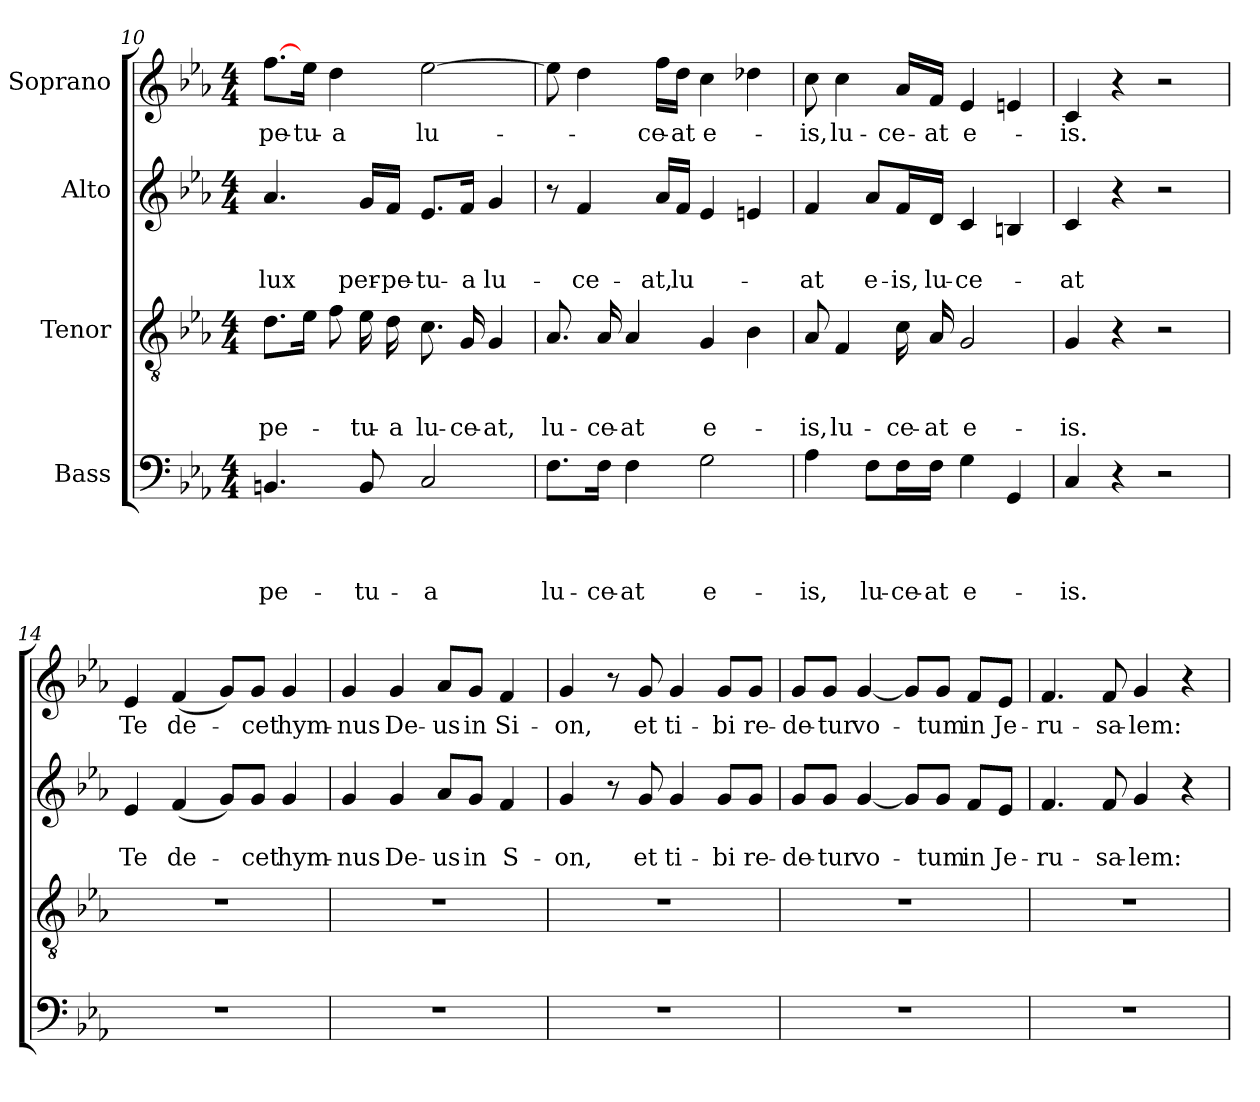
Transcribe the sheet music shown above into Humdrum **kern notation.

**kern	**text	**text	**text	**text	**kern	**text	**text	**text	**kern	**text	**text	**kern	**text
*part4	*part4	*part4	*part4	*part4	*part3	*part3	*part3	*part3	*part2	*part2	*part2	*part1	*part1
*staff4	*staff4	*staff4	*staff4	*staff4	*staff3	*staff3	*staff3	*staff3	*staff2	*staff2	*staff2	*staff1	*staff1
*I"Bass	*	*	*	*	*I"Tenor	*	*	*	*I"Alto	*	*	*I"Soprano	*
*clefF4	*	*	*	*	*clefGv2	*	*	*	*clefG2	*	*	*clefG2	*
*k[b-e-a-]	*	*	*	*	*k[b-e-a-]	*	*	*	*k[b-e-a-]	*	*	*k[b-e-a-]	*
*E-:	*	*	*	*	*E-:	*	*	*	*E-:	*	*	*E-:	*
*M4/4	*	*	*	*	*M4/4	*	*	*	*M4/4	*	*	*M4/4	*
=10	=10	=10	=10	=10	=10	=10	=10	=10	=10	=10	=10	=10	=10
!	!	!	!	!LO:LY:b	!	!	!	!LO:LY:b	!	!	!LO:LY:b	!	!LO:LY:b
4.BBn/	.	.	.	-pe-	8.d\L	.	.	-pe-	4.a-/	.	lux	[8.ff\L	-pe-
!	!	!	!	!	!	!	!	!	!	!	!	!	!LO:LY:b
.	.	.	.	.	16e-\Jk	.	.	.	.	.	.	16ee-\Jk	-tu-
!	!	!	!	!	!	!	!	!	!	!	!	!	!LO:LY:b
.	.	.	.	.	8f\	.	.	.	.	.	.	4dd\	-a
!	!	!	!	!LO:LY:b	!	!	!	!LO:LY:b	!	!	!LO:LY:b	!	!
8BB/	.	.	.	-tu-	16e-\	.	.	-tu-	16g/LL	.	per-	.	.
!	!	!	!	!	!	!	!	!LO:LY:b	!	!	!LO:LY:b	!	!
.	.	.	.	.	16d\	.	.	-a	16f/JJ	.	-pe-	.	.
!	!	!	!	!LO:LY:b	!	!	!	!LO:LY:b	!	!	!LO:LY:b	!	!LO:LY:b
2C/	.	.	.	-a	8.c\	.	.	lu-	8.e-/L	.	-tu-	[2ee-\	lu-
!	!	!	!	!	!	!	!	!LO:LY:b	!	!	!LO:LY:b	!	!
.	.	.	.	.	16G/	.	.	-ce-	16f/Jk	.	-a	.	.
!	!	!	!	!	!	!	!	!LO:LY:b	!	!	!LO:LY:b	!	!
.	.	.	.	.	4G/	.	.	-at,	4g/	.	lu-	.	.
=11	=11	=11	=11	=11	=11	=11	=11	=11	=11	=11	=11	=11	=11
!	!	!	!	!LO:LY:b	!	!	!	!LO:LY:b	!	!	!	!	!
8.F\L	.	.	.	lu-	8.A-/	.	.	lu-	8r	.	.	8ee-\]	.
!	!	!	!	!	!	!	!	!	!	!	!LO:LY:b	!	!
.	.	.	.	.	.	.	.	.	4f/	.	-ce-	4dd\	.
!	!	!	!	!LO:LY:b	!	!	!	!LO:LY:b	!	!	!	!	!
16F\Jk	.	.	.	-ce-	16A-/	.	.	-ce-	.	.	.	.	.
!	!	!	!	!LO:LY:b	!	!	!	!LO:LY:b	!	!	!	!	!
4F\	.	.	.	-at	4A-/	.	.	-at	.	.	.	.	.
!	!	!	!	!	!	!	!	!	!	!	!LO:LY:b	!	!LO:LY:b
.	.	.	.	.	.	.	.	.	16a-/LL	.	-at,	16ff\LL	-ce-
!	!	!	!	!	!	!	!	!	!	!	!LO:LY:b	!	!LO:LY:b
.	.	.	.	.	.	.	.	.	16f/JJ	.	lu-	16dd\JJ	-at
!	!	!	!	!LO:LY:b	!	!	!	!LO:LY:b	!	!	!	!	!LO:LY:b
2G\	.	.	.	e-	4G/	.	.	e-	4e-/	.	.	4cc\	e-
.	.	.	.	.	4B-\	.	.	.	4en/	.	.	4dd-X\	.
=12	=12	=12	=12	=12	=12	=12	=12	=12	=12	=12	=12	=12	=12
!	!	!	!	!LO:LY:b	!	!	!	!LO:LY:b	!	!	!LO:LY:b	!	!LO:LY:b
4A-\	.	.	.	-is,	8A-/	.	.	-is,	4f/	.	-at	8cc\	-is,
!	!	!	!	!	!	!	!	!LO:LY:b	!	!	!	!	!LO:LY:b
.	.	.	.	.	4F/	.	.	lu-	.	.	.	4cc\	lu-
!	!	!	!	!LO:LY:b	!	!	!	!	!	!	!LO:LY:b	!	!
8F\L	.	.	.	lu-	.	.	.	.	8a-/L	.	e-	.	.
!	!	!	!	!LO:LY:b	!	!	!	!LO:LY:b	!	!	!LO:LY:b	!	!LO:LY:b
16F\L	.	.	.	-ce-	16c\	.	.	-ce-	16f/L	.	-is,	16a-/LL	-ce-
!	!	!	!	!LO:LY:b	!	!	!	!LO:LY:b	!	!	!LO:LY:b	!	!LO:LY:b
16F\JJ	.	.	.	-at	16A-/	.	.	-at	16d/JJ	.	lu-	16f/JJ	-at
!	!	!	!	!LO:LY:b	!	!	!	!LO:LY:b	!	!	!LO:LY:b	!	!LO:LY:b
4G\	.	.	.	e-	2G/	.	.	e-	4c/	.	-ce-	4e-/	e-
4GG/	.	.	.	.	.	.	.	.	4Bn/	.	.	4en/	.
!!LO:LB:g=z
=13	=13	=13	=13	=13	=13	=13	=13	=13	=13	=13	=13	=13	=13
!	!	!	!	!LO:LY:b	!	!	!	!LO:LY:b	!	!	!LO:LY:b	!	!LO:LY:b
4C/	.	.	.	-is.	4G/	.	.	-is.-	4c/	.	-at	4c/	-is.
4r	.	.	.	.	4r	.	.	.	4r	.	.	4r	.
2r	.	.	.	.	2r	.	.	.	2r	.	.	2r	.
=14	=14	=14	=14	=14	=14	=14	=14	=14	=14	=14	=14	=14	=14
!	!	!	!	!	!	!	!	!	!	!	!LO:LY:b	!	!LO:LY:b
1r	.	.	.	.	1r	.	.	.	4e-/	.	Te	4e-/	Te
!	!	!	!	!	!	!	!	!	!	!	!LO:LY:b	!	!LO:LY:b
.	.	.	.	.	.	.	.	.	(<4f/	.	de-	(<4f/	de-
.	.	.	.	.	.	.	.	.	8g/L)	.	.	8g/L)	.
!	!	!	!	!	!	!	!	!	!	!	!LO:LY:b	!	!LO:LY:b
.	.	.	.	.	.	.	.	.	8g/J	.	-cet	8g/J	-cet
!	!	!	!	!	!	!	!	!	!	!	!LO:LY:b	!	!LO:LY:b
.	.	.	.	.	.	.	.	.	4g/	.	hym-	4g/	hym-
=15	=15	=15	=15	=15	=15	=15	=15	=15	=15	=15	=15	=15	=15
!	!	!	!	!	!	!	!	!	!	!	!LO:LY:b	!	!LO:LY:b
1r	.	.	.	.	1r	.	.	.	4g/	.	-nus	4g/	-nus
!	!	!	!	!	!	!	!	!	!	!	!LO:LY:b	!	!LO:LY:b
.	.	.	.	.	.	.	.	.	4g/	.	De-	4g/	De-
!	!	!	!	!	!	!	!	!	!	!	!LO:LY:b	!	!LO:LY:b
.	.	.	.	.	.	.	.	.	8a-/L	.	-us	8a-/L	-us
!	!	!	!	!	!	!	!	!	!	!	!LO:LY:b	!	!LO:LY:b
.	.	.	.	.	.	.	.	.	8g/J	.	in	8g/J	in
!	!	!	!	!	!	!	!	!	!	!	!LO:LY:b	!	!LO:LY:b
.	.	.	.	.	.	.	.	.	4f/	.	S-	4f/	Si-
=16	=16	=16	=16	=16	=16	=16	=16	=16	=16	=16	=16	=16	=16
!	!	!	!	!	!	!	!	!	!	!	!LO:LY:b	!	!LO:LY:b
1r	.	.	.	.	1r	.	.	.	4g/	.	-on,	4g/	-on,
.	.	.	.	.	.	.	.	.	8r	.	.	8r	.
!	!	!	!	!	!	!	!	!	!	!	!LO:LY:b	!	!LO:LY:b
.	.	.	.	.	.	.	.	.	8g/	.	et	8g/	et
!	!	!	!	!	!	!	!	!	!	!	!LO:LY:b	!	!LO:LY:b
.	.	.	.	.	.	.	.	.	4g/	.	ti-	4g/	ti-
!	!	!	!	!	!	!	!	!	!	!	!LO:LY:b	!	!LO:LY:b
.	.	.	.	.	.	.	.	.	8g/L	.	-bi	8g/L	-bi
!	!	!	!	!	!	!	!	!	!	!	!LO:LY:b	!	!LO:LY:b
.	.	.	.	.	.	.	.	.	8g/J	.	re-	8g/J	re-
!!LO:LB:g=z
=17	=17	=17	=17	=17	=17	=17	=17	=17	=17	=17	=17	=17	=17
!	!	!	!	!	!	!	!	!	!	!	!LO:LY:b	!	!LO:LY:b
1r	.	.	.	.	1r	.	.	.	8g/L	.	-de-	8g/L	-de-
!	!	!	!	!	!	!	!	!	!	!	!LO:LY:b	!	!LO:LY:b
.	.	.	.	.	.	.	.	.	8g/J	.	-tur	8g/J	-tur
!	!	!	!	!	!	!	!	!	!	!	!LO:LY:b	!	!LO:LY:b
.	.	.	.	.	.	.	.	.	[4g/	.	vo-	[4g/	vo-
.	.	.	.	.	.	.	.	.	8g/L]	.	.	8g/L]	.
!	!	!	!	!	!	!	!	!	!	!	!LO:LY:b	!	!LO:LY:b
.	.	.	.	.	.	.	.	.	8g/J	.	-tum	8g/J	-tum
!	!	!	!	!	!	!	!	!	!	!	!LO:LY:b	!	!LO:LY:b
.	.	.	.	.	.	.	.	.	8f/L	.	in	8f/L	in
!	!	!	!	!	!	!	!	!	!	!	!LO:LY:b	!	!LO:LY:b
.	.	.	.	.	.	.	.	.	8e-/J	.	Je-	8e-/J	Je-
=18	=18	=18	=18	=18	=18	=18	=18	=18	=18	=18	=18	=18	=18
!	!	!	!	!	!	!	!	!	!	!	!LO:LY:b	!	!LO:LY:b
1r	.	.	.	.	1r	.	.	.	4.f/	.	-ru-	4.f/	-ru-
!	!	!	!	!	!	!	!	!	!	!	!LO:LY:b	!	!LO:LY:b
.	.	.	.	.	.	.	.	.	8f/	.	-sa-	8f/	-sa-
!	!	!	!	!	!	!	!	!	!	!	!LO:LY:b	!	!LO:LY:b
.	.	.	.	.	.	.	.	.	4g/	.	-lem:	4g/	-lem:
.	.	.	.	.	.	.	.	.	4r	.	.	4r	.
=	=	=	=	=	=	=	=	=	=	=	=	=	=
*-	*-	*-	*-	*-	*-	*-	*-	*-	*-	*-	*-	*-	*-
